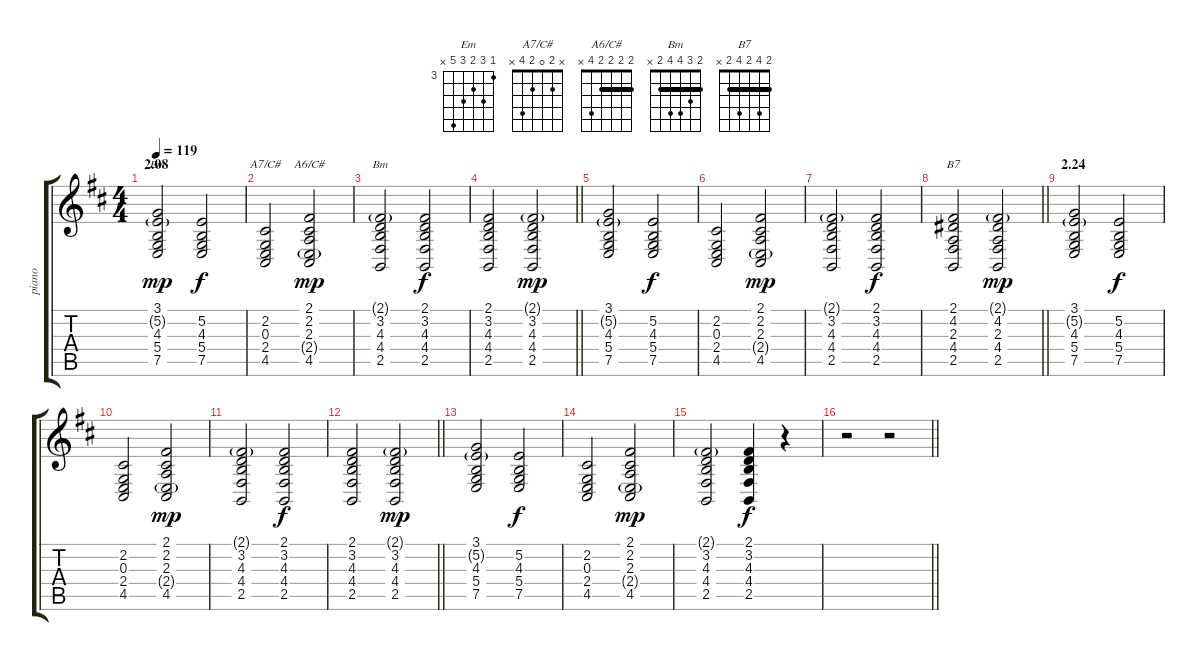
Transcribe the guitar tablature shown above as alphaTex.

\track ("piano" "piano") {instrument electricpiano1}
\staff {score tabs}
\tuning (E4 B3 G3 D3 A2 E2) {hide}
\chord ("Em" 3 5 4 5 7 x) {firstfret 3}
\chord ("A7/C#" x 2 0 2 4 x)
\chord ("A6/C#" 2 2 2 2 4 x) {barre 2}
\chord ("Bm" 2 3 4 4 2 x) {barre 2}
\chord ("B7" 2 4 2 4 2 x) {barre 2}
\ts (4 4)
\section ("" "2.08")
\tempo 119
\clef g2
\ks d
(3.1 5.2{g} 4.3 5.4 7.5).2{ch "Em" dy mp} (5.2 4.3 5.4 7.5).2{dy f} |
(2.2 0.3 2.4 4.5).2{ch "A7/C#"} (2.1 2.2 2.3 2.4{g} 4.5).2{ch "A6/C#" dy mp} |
(2.1{g} 3.2 4.3 4.4 2.5).2{ch "Bm"} (2.1 3.2 4.3 4.4 2.5).2{dy f} |
\barLineRight lightlight
(2.1 3.2 4.3 4.4 2.5).2 (2.1{g} 3.2 4.3 4.4 2.5).2{dy mp} |
(3.1 5.2{g} 4.3 5.4 7.5).2 (5.2 4.3 5.4 7.5).2{dy f} |
(2.2 0.3 2.4 4.5).2 (2.1 2.2 2.3 2.4{g} 4.5).2{dy mp} |
(2.1{g} 3.2 4.3 4.4 2.5).2 (2.1 3.2 4.3 4.4 2.5).2{dy f} |
\barLineRight lightlight
(2.1 4.2 2.3 4.4 2.5).2{ch "B7"} (2.1{g} 4.2 2.3 4.4 2.5).2{dy mp} |
\section ("" "2.24")
(3.1 5.2{g} 4.3 5.4 7.5).2 (5.2 4.3 5.4 7.5).2{dy f} |
(2.2 0.3 2.4 4.5).2 (2.1 2.2 2.3 2.4{g} 4.5).2{dy mp} |
(2.1{g} 3.2 4.3 4.4 2.5).2 (2.1 3.2 4.3 4.4 2.5).2{dy f} |
\barLineRight lightlight
(2.1 3.2 4.3 4.4 2.5).2 (2.1{g} 3.2 4.3 4.4 2.5).2{dy mp} |
(3.1 5.2{g} 4.3 5.4 7.5).2 (5.2 4.3 5.4 7.5).2{dy f} |
(2.2 0.3 2.4 4.5).2 (2.1 2.2 2.3 2.4{g} 4.5).2{dy mp} |
(2.1{g} 3.2 4.3 4.4 2.5).2 (2.1 3.2 4.3 4.4 2.5).4{dy f} r.4 |
\barLineRight lightlight
r.2 r.2
